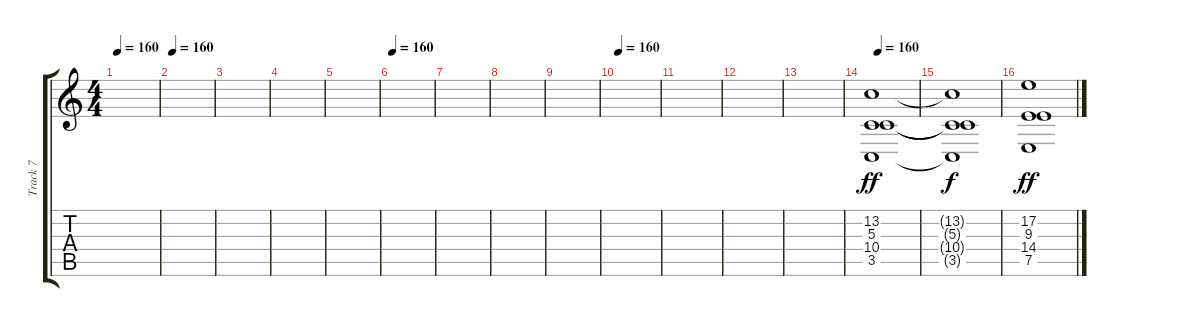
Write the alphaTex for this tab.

\track ("Track 7" "Track 7") {instrument choiraahs}
\staff {score tabs}
\tuning (E4 B3 G3 D3 A2 E2) {hide}
\ts (4 4)
\tempo 160
\clef g2
\ks c
|
\tempo 160
|
|
|
|
\tempo 160
|
|
|
|
\tempo 160
|
|
|
|
\tempo 160
(13.2 5.3 10.4 3.5).1{dy ff} |
(13.2{t} 5.3{t} 10.4{t} 3.5{t}).1{dy f} |
(17.2 9.3 14.4 7.5).1{dy ff}
